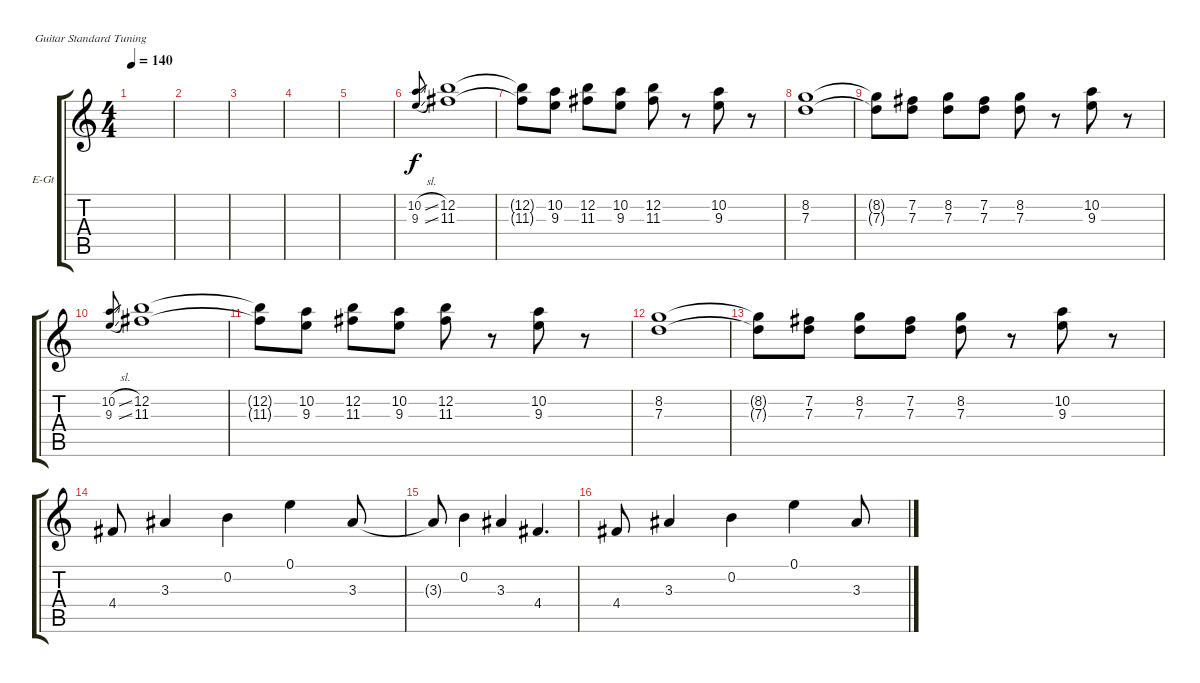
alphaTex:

\bracketExtendMode groupsimilarinstruments
\firstSystemTrackNameOrientation horizontal
\otherSystemsTrackNameOrientation horizontal
\track ("Electric Guitar 2" "E-Gt") {instrument distortionguitar}
\staff {score tabs}
\tuning (E4 B3 G3 D3 A2 E2)
\ts (4 4)
\tempo 140
\clef g2
\ks c
|
|
|
|
|
(10.2{sl} 9.3{sl}).8{gr} (12.2 11.3).1 |
(12.2{t} 11.3{t}).8 (9.3 10.2).8 (11.3 12.2).8 (9.3 10.2).8 (11.3 12.2).8 r.8 (9.3 10.2).8 r.8 |
(8.2 7.3).1 |
(7.3{t} 8.2{t}).8 (7.2 7.3).8 (8.2 7.3).8 (7.2 7.3).8 (8.2 7.3).8 r.8 (10.2 9.3).8 r.8 |
(10.2{sl} 9.3{sl}).8{gr} (12.2 11.3).1 |
(12.2{t} 11.3{t}).8 (9.3 10.2).8 (11.3 12.2).8 (9.3 10.2).8 (11.3 12.2).8 r.8 (9.3 10.2).8 r.8 |
(8.2 7.3).1 |
(7.3{t} 8.2{t}).8 (7.2 7.3).8 (8.2 7.3).8 (7.2 7.3).8 (8.2 7.3).8 r.8 (10.2 9.3).8 r.8 |
4.4.8 3.3.4 0.2.4 0.1.4 3.3.8 |
3.3{t}.8 0.2.4 3.3.4 4.4.4{d} |
4.4.8 3.3.4 0.2.4 0.1.4 3.3.8
